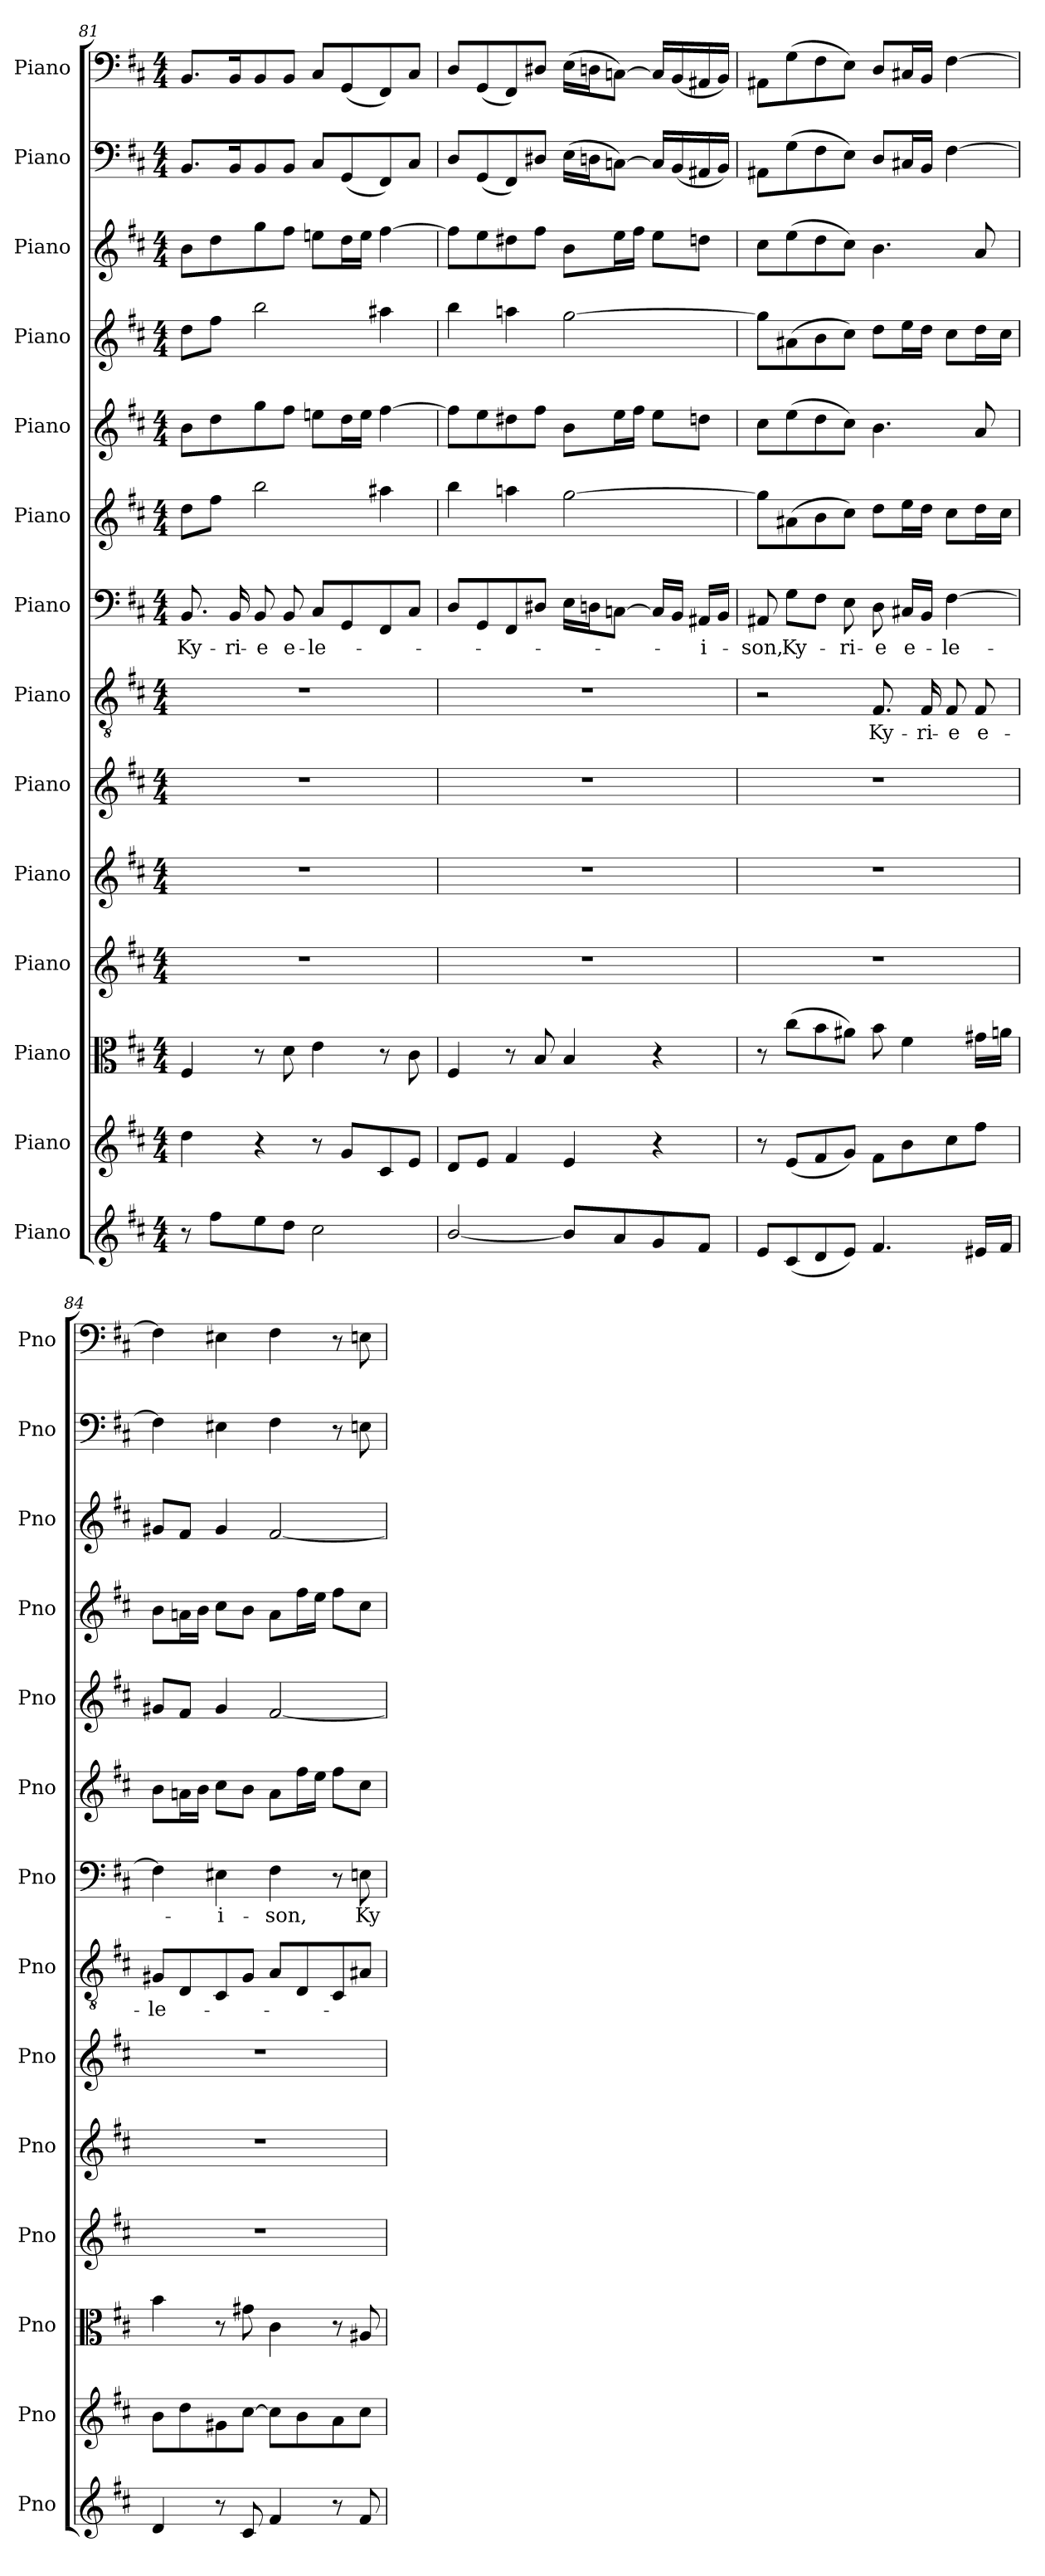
**kern	**kern	**kern	**kern	**kern	**kern	**kern	**text	**kern	**text	**kern	**kern	**kern	**kern	**kern	**kern
*part14	*part13	*part12	*part11	*part10	*part9	*part8	*part8	*part7	*part7	*part6	*part5	*part4	*part3	*part2	*part1
*staff14	*staff13	*staff12	*staff11	*staff10	*staff9	*staff8	*staff8	*staff7	*staff7	*staff6	*staff5	*staff4	*staff3	*staff2	*staff1
*I"Piano	*I"Piano	*I"Piano	*I"Piano	*I"Piano	*I"Piano	*I"Piano	*	*I"Piano	*	*I"Piano	*I"Piano	*I"Piano	*I"Piano	*I"Piano	*I"Piano
*I'Pno	*I'Pno	*I'Pno	*I'Pno	*I'Pno	*I'Pno	*I'Pno	*	*I'Pno	*	*I'Pno	*I'Pno	*I'Pno	*I'Pno	*I'Pno	*I'Pno
*clefG2	*clefG2	*clefC3	*clefG2	*clefG2	*clefG2	*clefGv2	*	*clefF4	*	*clefG2	*clefG2	*clefG2	*clefG2	*clefF4	*clefF4
*k[f#c#]	*k[f#c#]	*k[f#c#]	*k[f#c#]	*k[f#c#]	*k[f#c#]	*k[f#c#]	*	*k[f#c#]	*	*k[f#c#]	*k[f#c#]	*k[f#c#]	*k[f#c#]	*k[f#c#]	*k[f#c#]
*b:	*b:	*b:	*b:	*b:	*b:	*b:	*	*b:	*	*b:	*b:	*b:	*b:	*b:	*b:
*M4/4	*M4/4	*M4/4	*M4/4	*M4/4	*M4/4	*M4/4	*	*M4/4	*	*M4/4	*M4/4	*M4/4	*M4/4	*M4/4	*M4/4
=81	=81	=81	=81	=81	=81	=81	=81	=81	=81	=81	=81	=81	=81	=81	=81
8r	4dd\	4F#/	1r	1r	1r	1r	.	8.BB/	Ky-	8dd\L	8b\L	8dd\L	8b\L	8.BB/L	8.BB/L
8ff#\L	.	.	.	.	.	.	.	.	.	8ff#\J	8dd\	8ff#\J	8dd\	.	.
.	.	.	.	.	.	.	.	16BB/	-ri-	.	.	.	.	16BB/K	16BB/K
8ee\	4r	8r	.	.	.	.	.	8BB/	-e	2bb\	8gg\	2bb\	8gg\	8BB/	8BB/
8dd\J	.	8d\	.	.	.	.	.	8BB/	e-	.	8ff#\J	.	8ff#\J	8BB/J	8BB/J
2cc#\	8r	4e\	.	.	.	.	.	8C#/L	-le-	.	8een\L	.	8een\L	8C#/L	8C#/L
.	8g/L	.	.	.	.	.	.	8GG/	.	.	16dd\L	.	16dd\L	(<8GG/	(<8GG/
.	.	.	.	.	.	.	.	.	.	.	16ee\JJ	.	16ee\JJ	.	.
.	8c#/	8r	.	.	.	.	.	8FF#/	.	4aa#X\	[4ff#\	4aa#X\	[4ff#\	8FF#/)	8FF#/)
.	8e/J	8c#\	.	.	.	.	.	8C#/J	.	.	.	.	.	8C#/J	8C#/J
=82	=82	=82	=82	=82	=82	=82	=82	=82	=82	=82	=82	=82	=82	=82	=82
[2b/	8d/L	4F#/	1r	1r	1r	1r	.	8D/L	.	4bb\	8ff#\L]	4bb\	8ff#\L]	8D/L	8D/L
.	8e/J	.	.	.	.	.	.	8GG/	.	.	8ee\	.	8ee\	(<8GG/	(<8GG/
.	4f#/	8r	.	.	.	.	.	8FF#/	.	4aan\	8dd#X\	4aan\	8dd#X\	8FF#/)	8FF#/)
.	.	8B/	.	.	.	.	.	8D#X/J	.	.	8ff#\J	.	8ff#\J	8D#X/J	8D#X/J
8b/L]	4e/	4B/	.	.	.	.	.	16E\LL	.	[2gg\	8b\L	[2gg\	8b\L	(>16E\LL	(>16E\LL
.	.	.	.	.	.	.	.	16Dn\J	.	.	.	.	.	16Dn\J	16Dn\J
8a/	.	.	.	.	.	.	.	[8Cn\J	.	.	16ee\L	.	16ee\L	[8Cn\J)	[8Cn\J)
.	.	.	.	.	.	.	.	.	.	.	16ff#\JJ	.	16ff#\JJ	.	.
8g/	4r	4r	.	.	.	.	.	16C/LL]	.	.	8ee\L	.	8ee\L	16C/LL]	16C/LL]
.	.	.	.	.	.	.	.	16BB/JJ	.	.	.	.	.	(<16BB/	(<16BB/
8f#/J	.	.	.	.	.	.	.	16AA#X/LL	-i-	.	8ddn\J	.	8ddn\J	16AA#X/	16AA#X/
.	.	.	.	.	.	.	.	16BB/JJ	.	.	.	.	.	16BB/JJ)	16BB/JJ)
=83	=83	=83	=83	=83	=83	=83	=83	=83	=83	=83	=83	=83	=83	=83	=83
8e/L	8r	8r	1r	1r	1r	2r	.	8AA#X/	-son,	8gg\L]	8cc#\L	8gg\L]	8cc#\L	8AA#X\L	8AA#X\L
(<8c#/	(<8e/L	(>8cc#\L	.	.	.	.	.	8G\L	Ky-	(>8a#X\	(>8ee\	(>8a#X\	(>8ee\	(>8G\	(>8G\
8d/	8f#/	8b\	.	.	.	.	.	8F#\J	.	8b\	8dd\	8b\	8dd\	8F#\	8F#\
8e/J)	8g/J)	8a#X\J)	.	.	.	.	.	8E\	-ri-	8cc#\J)	8cc#\J)	8cc#\J)	8cc#\J)	8E\J)	8E\J)
4.f#/	8f#\L	8b\	.	.	.	8.F#/	Ky-	8D\	-e	8dd\L	4.b\	8dd\L	4.b\	8D/L	8D/L
.	8b\	4f#\	.	.	.	.	.	16C#X/LL	e-	16ee\L	.	16ee\L	.	16C#X/L	16C#X/L
.	.	.	.	.	.	16F#/	-ri-	16BB/JJ	.	16dd\JJ	.	16dd\JJ	.	16BB/JJ	16BB/JJ
.	8cc#\	.	.	.	.	8F#/	-e	[4F#\	-le-	8cc#\L	.	8cc#\L	.	[4F#\	[4F#\
16e#X/LL	8ff#\J	16g#X\LL	.	.	.	8F#/	e-	.	.	16dd\L	8a/	16dd\L	8a/	.	.
16f#/JJ	.	16an\JJ	.	.	.	.	.	.	.	16cc#\JJ	.	16cc#\JJ	.	.	.
=84	=84	=84	=84	=84	=84	=84	=84	=84	=84	=84	=84	=84	=84	=84	=84
4d/	8b\L	4b\	1r	1r	1r	8G#X/L	-le-	4F#\]	.	8b\L	8g#X/L	8b\L	8g#X/L	4F#\]	4F#\]
.	8dd\	.	.	.	.	8D/	.	.	.	16an\L	8f#/J	16an\L	8f#/J	.	.
.	.	.	.	.	.	.	.	.	.	16b\JJ	.	16b\JJ	.	.	.
8r	8g#X\	8r	.	.	.	8C#/	.	4E#X\	-i-	8cc#\L	4g#/	8cc#\L	4g#/	4E#X\	4E#X\
8c#/	[8cc#\J	8g#X\	.	.	.	8G#/J	.	.	.	8b\J	.	8b\J	.	.	.
4f#/	8cc#\L]	4c#\	.	.	.	8A/L	.	4F#\	-son,	8a\L	[2f#/	8a\L	[2f#/	4F#\	4F#\
.	8b\	.	.	.	.	8D/	.	.	.	16ff#\L	.	16ff#\L	.	.	.
.	.	.	.	.	.	.	.	.	.	16ee\JJ	.	16ee\JJ	.	.	.
8r	8a\	8r	.	.	.	8C#/	.	8r	.	8ff#\L	.	8ff#\L	.	8r	8r
8f#/	8cc#\J	8A#X/	.	.	.	8A#X/J	.	8En\	Ky-	8cc#\J	.	8cc#\J	.	8En\	8En\
=	=	=	=	=	=	=	=	=	=	=	=	=	=	=	=
*-	*-	*-	*-	*-	*-	*-	*-	*-	*-	*-	*-	*-	*-	*-	*-
